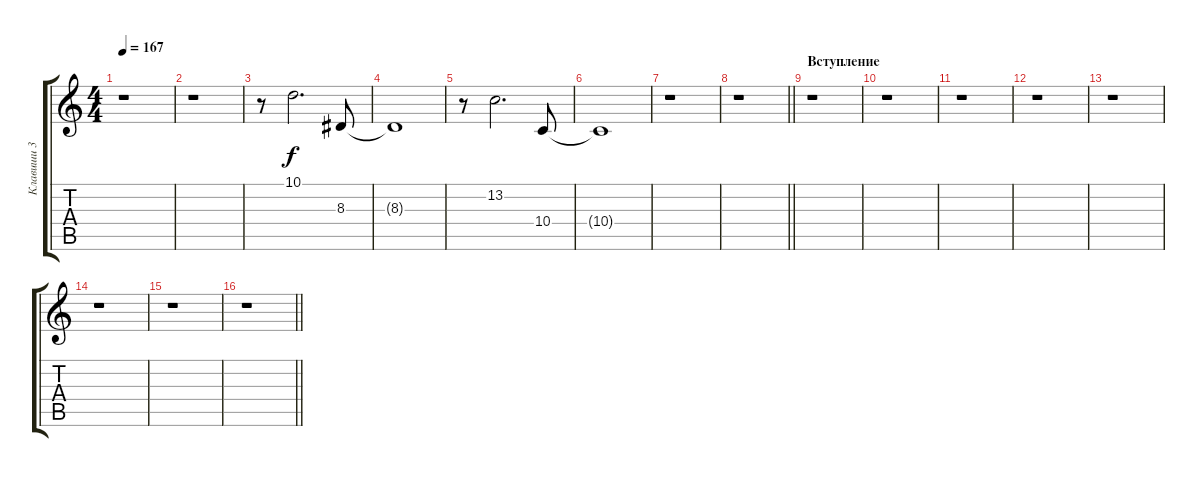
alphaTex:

\track ("Клавиши 3" "Клавиши 3") {instrument pad4choir}
\staff {score tabs}
\tuning (E4 B3 G3 D3 A2 E2) {hide}
\ts (4 4)
\tempo 167
\clef g2
\ks c
r.1{dy f instrument pad4choir} |
r.1 |
r.8 10.1.2{d} 8.3.8 |
8.3{t}.1 |
r.8 13.2.2{d} 10.4.8 |
10.4{t}.1 |
r.1 |
\barLineRight lightlight
r.1 |
\section ("" "Вступление")
r.1 |
r.1 |
r.1 |
r.1 |
r.1 |
r.1 |
r.1 |
\barLineRight lightlight
r.1
